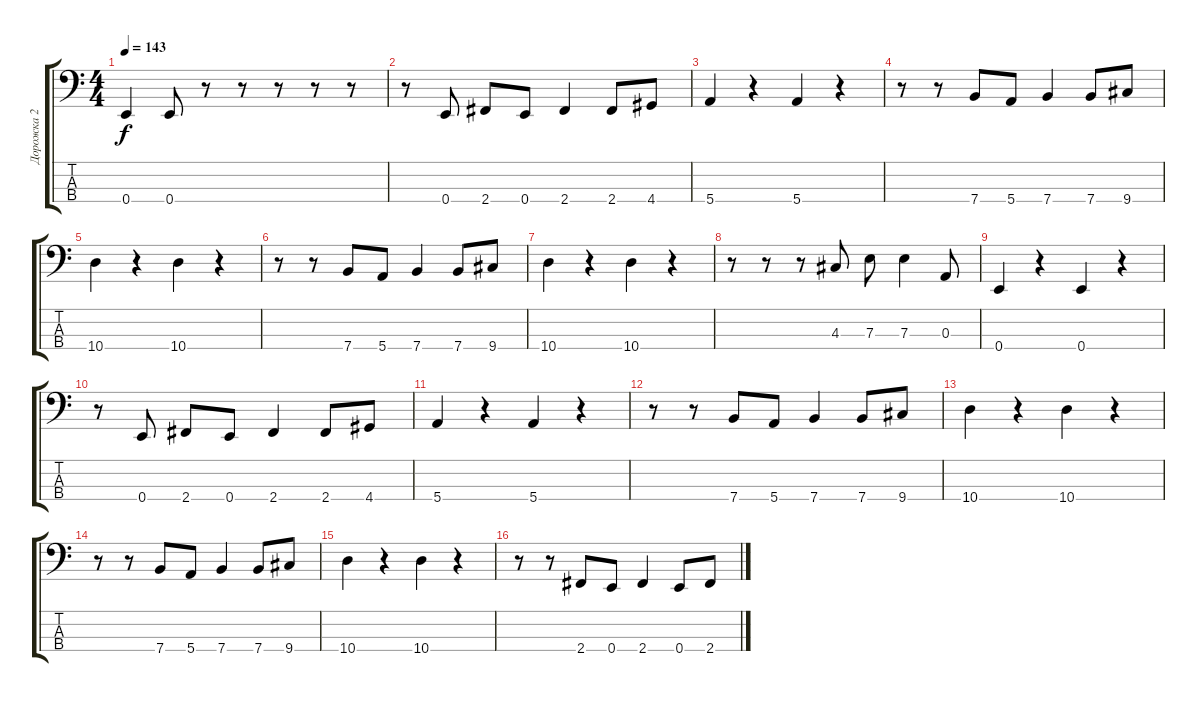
\track ("Дорожка 2" "Дорожка 2") {instrument electricbassfinger}
\staff {score tabs}
\tuning (G2 D2 A1 E1) {hide}
\ts (4 4)
\tempo 143
\clef f4
\ks c
0.4.4{dy f} 0.4.8 r.8 r.8 r.8 r.8 r.8 |
r.8 0.4.8 2.4.8 0.4.8 2.4.4 2.4.8 4.4.8 |
5.4.4 r.4 5.4.4 r.4 |
r.8 r.8 7.4.8 5.4.8 7.4.4 7.4.8 9.4.8 |
10.4.4 r.4 10.4.4 r.4 |
r.8 r.8 7.4.8 5.4.8 7.4.4 7.4.8 9.4.8 |
10.4.4 r.4 10.4.4 r.4 |
r.8 r.8 r.8 4.3.8 7.3.8 7.3.4 0.3.8 |
0.4.4 r.4 0.4.4 r.4 |
r.8 0.4.8 2.4.8 0.4.8 2.4.4 2.4.8 4.4.8 |
5.4.4 r.4 5.4.4 r.4 |
r.8 r.8 7.4.8 5.4.8 7.4.4 7.4.8 9.4.8 |
10.4.4 r.4 10.4.4 r.4 |
r.8 r.8 7.4.8 5.4.8 7.4.4 7.4.8 9.4.8 |
10.4.4 r.4 10.4.4 r.4 |
r.8 r.8 2.4.8 0.4.8 2.4.4 0.4.8 2.4.8
